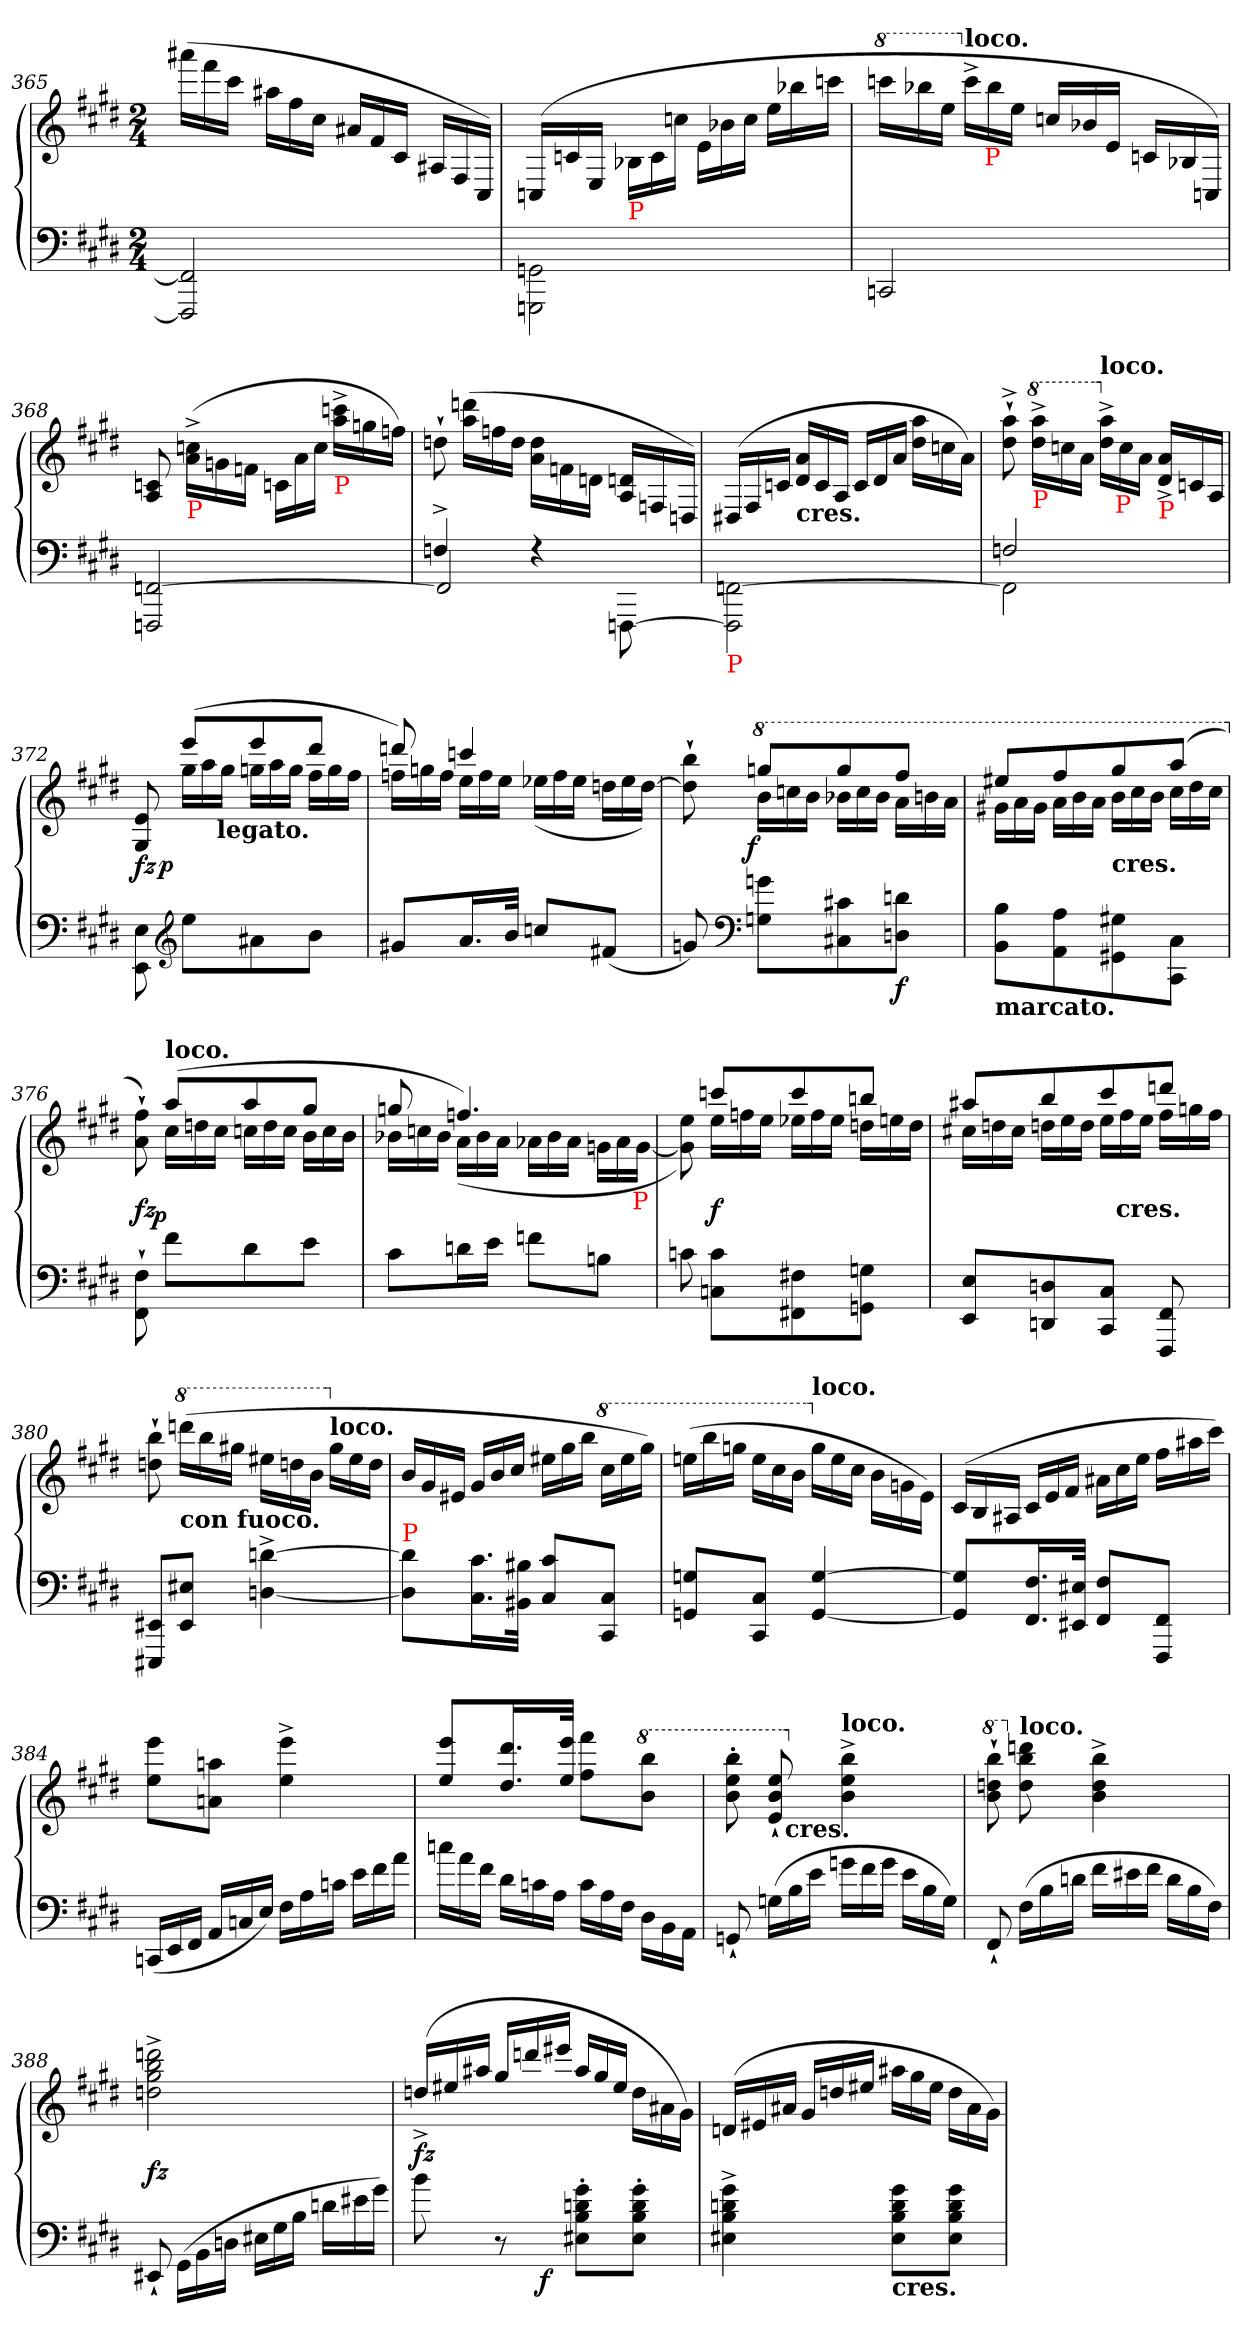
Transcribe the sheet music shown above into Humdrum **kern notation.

**kern	**kern	**dynam
*part1	*part1	*part1
*staff2	*staff1	*staff1/2
*clefF4	*clefG2	*
*k[f#c#g#d#]	*k[f#c#g#d#]	*
*M2/4	*M2/4	*
*	*Xtuplet	*
=365	=365	=365
2FF#] 2FFF#]	(>24aaa#XLL	.
.	24fff#	.
.	24ccc#JJ	.
.	24aa#XLL	.
.	24ff#	.
.	24cc#JJ	.
.	24a#XLL	.
.	24f#	.
.	24c#JJ	.
.	24A#XLL	.
.	24F#/	.
.	24C#/JJ)	.
=366	=366	=366
2GGn\ 2GGGn\	(>24Cn/LL	.
.	24cn/	.
.	24E/JJ	.
!	!LO:TX:b:color=red:t=P	!
.	24B-X/LL	.
.	24c\	.
.	24ccn\JJ	.
.	24e\LL	.
.	24b-X	.
.	24ccJJ	.
.	24eeLL	.
.	24bb-X	.
.	24cccnJJ	.
=367	=367	=367
*	*8va	*
2CCn	24ccccnLL	.
.	24bbb-X	.
.	24eeeJJ	.
*	*X8va	*
!	!LO:TX:a:B:t=loco.	!
.	24ccc^<LL	.
!	!LO:TX:b:color=red:t=P	!
.	24bb-	.
.	24eeJJ	.
.	24ccnLL	.
.	24b-X	.
.	24eJJ	.
.	24cn/LL	.
.	24B-X/	.
.	24Cn/JJ)	.
=368	=368	=368
[2FFn/ 2FFFn/	8cn/ 8A/	.
!	!LO:TX:b:color=red:t=P	!
.	(>24ccn^<\ 24a^<\LL	.
.	24gn	.
.	24fnJJ	.
.	24cn\LL	.
.	24a	.
.	24ccJJ	.
!	!LO:TX:b:color=red:t=P	!
.	24cccn^< 24aa^<LL	.
.	24ggn	.
.	24ffnJJ)	.
=369	=369	=369
*^	*	*
4Fn^	2FFn/]	8ddn`	.
.	.	(>24dddn 24aaLL	.
.	.	24ffn	.
.	.	24ddJJ	.
!LO:N:vis=4	!	!	!
8rF	.	24dd\ 24a\LL	.
.	.	24fn	.
.	.	24dnJJ	.
[8FFFn\	.	24dn/ 24A/LL	.
.	.	24Fn/	.
.	.	24Dn/JJ)	.
*v	*v	*	*
=370	=370	=370
!LO:TX:b:color=red:t=P	!	!
[2FFn\ 2FFFn]\	(>24D#XLL	.
.	24F#/	.
.	24cn/JJ	.
!	!LO:TX:c:B:t=cres.	!
.	24a 24d#LL	.
.	24c	.
.	24AJJ	.
.	24cLL	.
.	24d#	.
.	24aJJ	.
.	24aa 24dd#LL	.
.	24ccn	.
.	24aJJ)	.
=371	=371	=371
*^	*	*
2Fn	2FFn]	8aa`^< 8dd#`^<	.
*	*	*8va	*
!	!	!LO:TX:b:color=red:t=P	!
.	.	24aaa^< 24ddd#^<LL	.
.	.	24cccn	.
.	.	24aaJJ	.
*	*	*X8va	*
!	!	!LO:TX:a:B:t=loco.	!
.	.	24aa^< 24dd#^<LL	.
!	!	!LO:TX:b:color=red:t=P	!
.	.	24cc	.
.	.	24aJJ	.
!	!	!LO:TX:b:color=red:t=P	!
.	.	24a^< 24d#^<LL	.
.	.	24cn	.
.	.	24A/JJ	.
*v	*v	*	*
=372	=372	=372
*	*^	*
*	*	*^	*
8E\ 8EE\	8ryy	8e/ 8G#/	16ryy	fz
.	.	.	4..ryy	p
*clefG2	*	*	*	*
8eeL	(>8eeeL	24gg#LL	.	.
.	.	24aa	.	.
!	!	!LO:TX:b:B:t=legato.	!	!
.	.	24gg#JJ	.	.
8a#X	8eee	24ggnLL	.	.
.	.	24aa	.	.
.	.	24ggJJ	.	.
8bJ	8ddd#J	24ff#LL	.	.
.	.	24gg	.	.
.	.	24ff#JJ	.	.
*	*	*v	*v	*
=373	=373	=373	=373
8g#XL	8dddn)	24ffnLL	.
.	.	24ggn	.
.	.	24ffJJ	.
16.aL	4cccn	24eeLL	.
.	.	24ff	.
.	.	24eeJJ	.
32bJJk	.	.	.
8ccnL	.	(>24ee-XLL	.
.	.	24ff	.
.	.	24ee-JJ	.
(<8f#XJ	8ryy	24ddnLL	.
.	.	24ee-	.
.	.	[24ddJJ)	.
=374	=374	=374	=374
8gn)	8ryy	8bb` 8ddn]`	.
*clefF4	*	*	*
*	*8va	*	*
!	!	!	!LO:DY:rj
8gn 8GnL	8gggnL	24bbLL	f
.	.	24cccn	.
.	.	24bbJJ	.
8c#X 8C#X	8ggg	24bb-XLL	.
.	.	24ccc	.
.	.	24bb-JJ	.
!	!	!	!LO:DY:b=2
8dn 8DnJ	8fff#J	24aa\LL	f
.	.	24bbn	.
.	.	24aaJJ	.
=375	=375	=375	=375
!LO:TX:b:B:t=marcato.	!	!	!
8B\ 8BB\L	8eee#XL	24gg#XLL	.
.	.	24aa	.
.	.	24gg#JJ	.
8A 8AA	8fff#	24aaLL	.
.	.	24bb	.
.	.	24aaJJ	.
!	!LO:TX:c:B:t=cres.	!	!
8G#X 8GG#X	8ggg#	24bbLL	.
.	.	24ccc#	.
.	.	24bbJJ	.
8C# 8CC#J	(>8aaaJ	24ccc#LL	.
.	.	24ddd#	.
.	.	24ccc#JJ	.
=376	=376	=376	=376
*	*X8va	*	*
8F#`\ 8FF#`\	8ryy	8ff#` 8a`)	fz
!	!LO:TX:a:B:t=loco.	!	!
!	!	!	!LO:DY:rj
8f#L	(>8aaL	24cc#LL	p
.	.	24ddn	.
.	.	24cc#JJ	.
8d#	8aa	24ccnLL	.
.	.	24dd	.
.	.	24ccJJ	.
8eJ	8gg#J	24bLL	.
.	.	24cc	.
.	.	24bJJ	.
=377	=377	=377	=377
8c#L	8ggn	24b-XLL	.
.	.	24ccn	.
.	.	24b-JJ	.
16dnL	4.ffn)	(>24aLL	.
.	.	24b-	.
16eJJ	.	.	.
.	.	24aJJ	.
8fnL	.	24a-XLL	.
.	.	24b-	.
.	.	24a-JJ	.
8BnJ	.	24gn\LL	.
.	.	24a-	.
!	!	!LO:TX:b:color=red:t=P	!
.	.	[24gJJ	.
=378	=378	=378	=378
8cn	8ryy	8ee 8gn])	.
8c 8CnL	8cccnL	24eeLL	f
.	.	24ffn	.
.	.	24eeJJ	.
8F#X 8FF#X	8ccc	24ee-XLL	.
.	.	24ff	.
.	.	24ee-JJ	.
8Gn 8GGnJ	8bbnJ	24ddnLL	.
.	.	24een	.
.	.	24ddJJ	.
=379	=379	=379	=379
8E 8EEL	8aa#XL	24cc#XLL	.
.	.	24ddn	.
.	.	24cc#JJ	.
8Dn 8DDn	8bb	24ddnLL	.
.	.	24ee	.
.	.	24ddJJ	.
8C# 8CC#J	8ccc#	24eeLL	.
!	!	!LO:TX:c:B:t=cres.	!
.	.	24ff#	.
.	.	24eeJJ	.
8FF# 8FFF#	8dddnJ	24ff#LL	.
.	.	24ggn	.
.	.	24ff#JJ	.
*	*v	*v	*
=380	=380	=380
8EE#X 8EEE#XL	8bb` 8ddn`	.
*	*8va	*
!	!LO:TX:b:B:t=con fuoco.	!
8E# 8EE#J	(>24ddddnLL	.
.	24bbb	.
.	24ggg#XJJ	.
[4dn^< [4Dn^<	24eee#XLL	.
.	24dddn	.
.	24bbJJ	.
*	*X8va	*
!	!LO:TX:a:B:t=loco.	!
.	24gg#LL	.
.	24ee#	.
.	24ddJJ	.
=381	=381	=381
!LO:TX:a:color=red:t=P	!	!
8dn] 8Dn]L	24bLL	.
.	24g#	.
.	24e#XJJ	.
16.c# 16.C#L	24g#LL	.
.	24b	.
.	24cc#JJ	.
32B#X 32BB#XJJk	.	.
8c# 8C#L	24ee#XLL	.
.	24gg#	.
.	24bbJJ	.
*	*8va	*
8C# 8CC#J	24ccc#LL	.
.	24eee#	.
.	24ggg#JJ)	.
=382	=382	=382
8Gn 8GGnL	(>24eeenLL	.
.	24bbb	.
.	24gggnJJ	.
8C# 8CC#J	24eeeLL	.
.	24ccc#	.
.	24bbJJ	.
*	*X8va	*
!	!LO:TX:a:B:t=loco.	!
[4G [4GG	24ggLL	.
.	24ee	.
.	24cc#JJ	.
.	24b\LL	.
.	24gn	.
.	24eJJ)	.
=383	=383	=383
8G] 8GG]L	(>24c#LL	.
.	24B	.
.	24A#XJJ	.
16.F# 16.FF#L	24c#LL	.
.	24e	.
.	24f#JJ	.
32E#X 32EE#XJJk	.	.
8F# 8FF#L	24a#XLL	.
.	24cc#	.
.	24eeJJ	.
8FF# 8FFF#J	24ff#LL	.
.	24aa#X	.
.	24ccc#JJ)	.
=384	=384	=384
*Xtuplet	*	*
(<24CCnLL	8eee 8eeL	.
24EE	.	.
24FF#JJ	.	.
24AALL	8aan 8anJ	.
24Cn	.	.
24EJJ)	.	.
24F#LL	4eee^ 4ee^	.
24A	.	.
24cnJJ	.	.
24e\LL	.	.
24f#\	.	.
24a\JJ	.	.
=385	=385	=385
24ccn\LL	8eee/ 8ee/L	.
24a\	.	.
24f#\JJ	.	.
24d#\LL	16.ddd#/ 16.dd#/L	.
24cn	.	.
24AJJ	.	.
.	32eee 32eeJJk	.
24cLL	8fff# 8ff#L	.
24A	.	.
24F#JJ	.	.
*	*8va	*
24D#\LL	8bbb 8bbJ	.
24BB	.	.
24AAJJ	.	.
=386	=386	=386
*	*^	*
8GGn`	8bbb' 8eee' 8bb'	6ryy	.
(>24GnLL	8eee` 8bb` 8ee`	.	.
!	!	!LO:TX:c:B:t=cres.	!
24B	.	3ryy	.
24eJJ	.	.	.
*	*X8va	*	*
!	!LO:TX:a:B:t=loco.	!	!
24gnLL	4bb^ 4ee^ 4b^	.	.
24f#	.	.	.
24gJJ	.	.	.
24eLL	.	.	.
24B	.	.	.
24GJJ)	.	.	.
*	*v	*v	*
=387	=387	=387
*	*8va	*
8FF#`	8bbb` 8dddn` 8bb`	.
*	*X8va	*
!	!LO:TX:a:B:t=loco.	!
(>24F#LL	8dddn 8bb 8dd	.
24B	.	.
24dnJJ	.	.
24f#LL	4bb^ 4dd^ 4b^	.
24e#X	.	.
24f#JJ	.	.
24dLL	.	.
24B	.	.
24F#JJ)	.	.
=388	=388	=388
8EE#X`	2dddn^< 2bb^< 2gg#^< 2ddn^<	fz
(>24GG#\LL	.	.
24BB	.	.
24DnJJ	.	.
24E#XLL	.	.
24G#	.	.
24BJJ	.	.
24dn\LL	.	.
24e#X\	.	.
24g#\JJ)	.	.
=389	=389	=389
*^	*	*
8b\	6ryy	(>24ddn^</LL	fz
.	.	24ee#X/	.
.	.	24aa#X/JJ	.
8r	.	24gg#/LL	.
.	24ryy	24dddn	.
!	!	!	!LO:DY:b=2
.	6..ryy	24eee#XJJ	f
8g#' 8dn' 8B' 8E#X'L	.	24aa#/LL	.
.	.	24gg#	.
.	.	24ee#JJ	.
8g#' 8d' 8B' 8E#'J	.	24ddLL	.
.	.	24a#X	.
.	.	24g#JJ)	.
*v	*v	*	*
=390	=390	=390
4g#^< 4dn^< 4B^< 4E#X^<	(<24dnLL	.
.	24e#X	.
.	24a#XJJ	.
.	24g#/LL	.
.	24ddn	.
.	24ee#XJJ	.
!LO:TX:b:B:t=cres.	!	!
8g# 8d 8B 8E#L	24aa#XLL	.
.	24gg#	.
.	24ee#JJ	.
8g# 8d 8B 8E#J	24ddLL	.
.	24a#	.
.	24g#JJ)	.
=	=	=
*-	*-	*-
